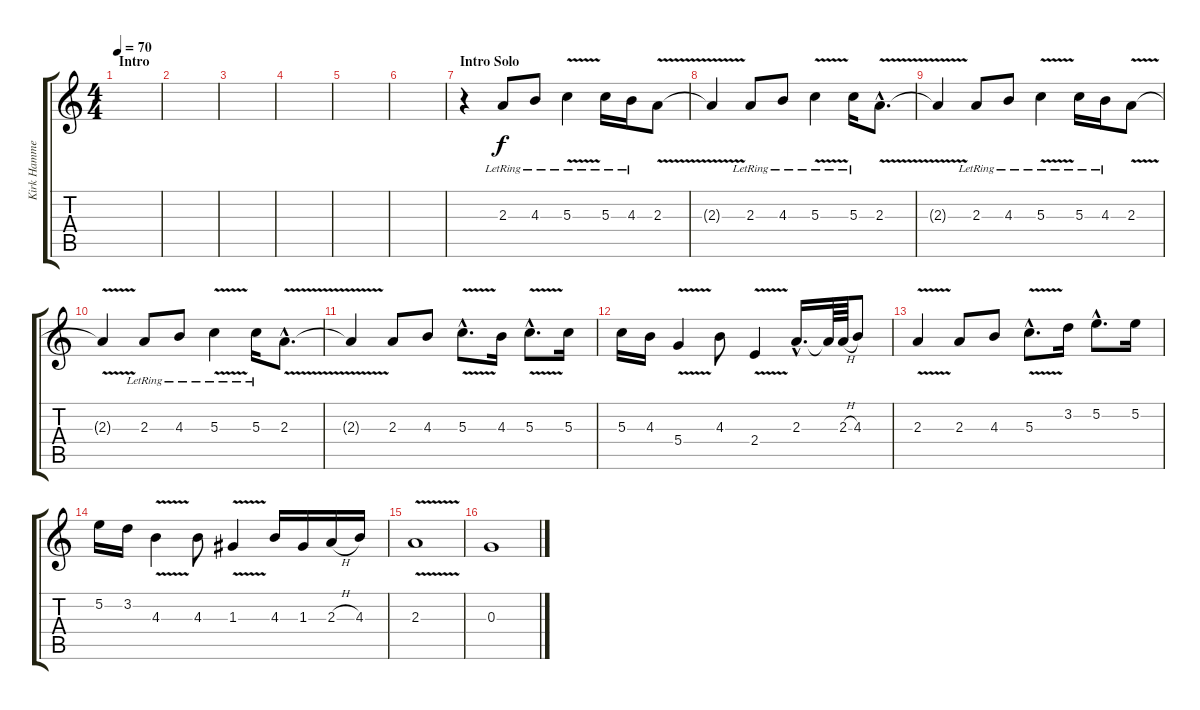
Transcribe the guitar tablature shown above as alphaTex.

\track ("Kirk Hammet (Clean Guitar)" "Kirk Hamme") {instrument electricguitarclean}
\staff {score tabs}
\tuning (E4 B3 G3 D3 A2 E2) {hide}
\ts (4 4)
\section ("" "Intro")
\tempo 70
\clef g2
\ks c
|
|
|
|
|
|
\section ("" "Intro Solo")
r.4 2.3{lr}.8 4.3{lr}.8 5.3{v lr}.4 5.3{lr}.16 4.3{lr}.16 2.3{v}.8 |
2.3{t}.4 2.3{lr}.8 4.3{lr}.8 5.3{v lr}.4 5.3{lr}.16 2.3{v hac}.8{d} |
2.3{t}.4 2.3{lr}.8 4.3{lr}.8 5.3{v lr}.4 5.3{lr}.16 4.3{lr}.16 2.3{v}.8 |
2.3{t}.4 2.3{lr}.8 4.3{lr}.8 5.3{v lr}.4 5.3{lr}.16 2.3{v hac}.8{d} |
2.3{t}.4 2.3.8 4.3.8 5.3{v hac}.8{d} 4.3.16 5.3{v hac}.8{d} 5.3.16 |
5.3.16 4.3.16 5.4{v}.4 4.3.8 2.4{v}.4 2.3{hac}.16{d} 2.3{t}.64 2.3{h}.64 4.3.8 |
2.3{v}.4 2.3.8 4.3.8 5.3{v hac}.8{d} 3.2.16 5.2{hac}.8{d} 5.2.16 |
5.2.16 3.2.16 4.3{v}.4 4.3.8 1.3{v}.4 4.3.16 1.3.16 2.3{h}.16 4.3.16 |
2.3{v}.1 |
0.3.1
